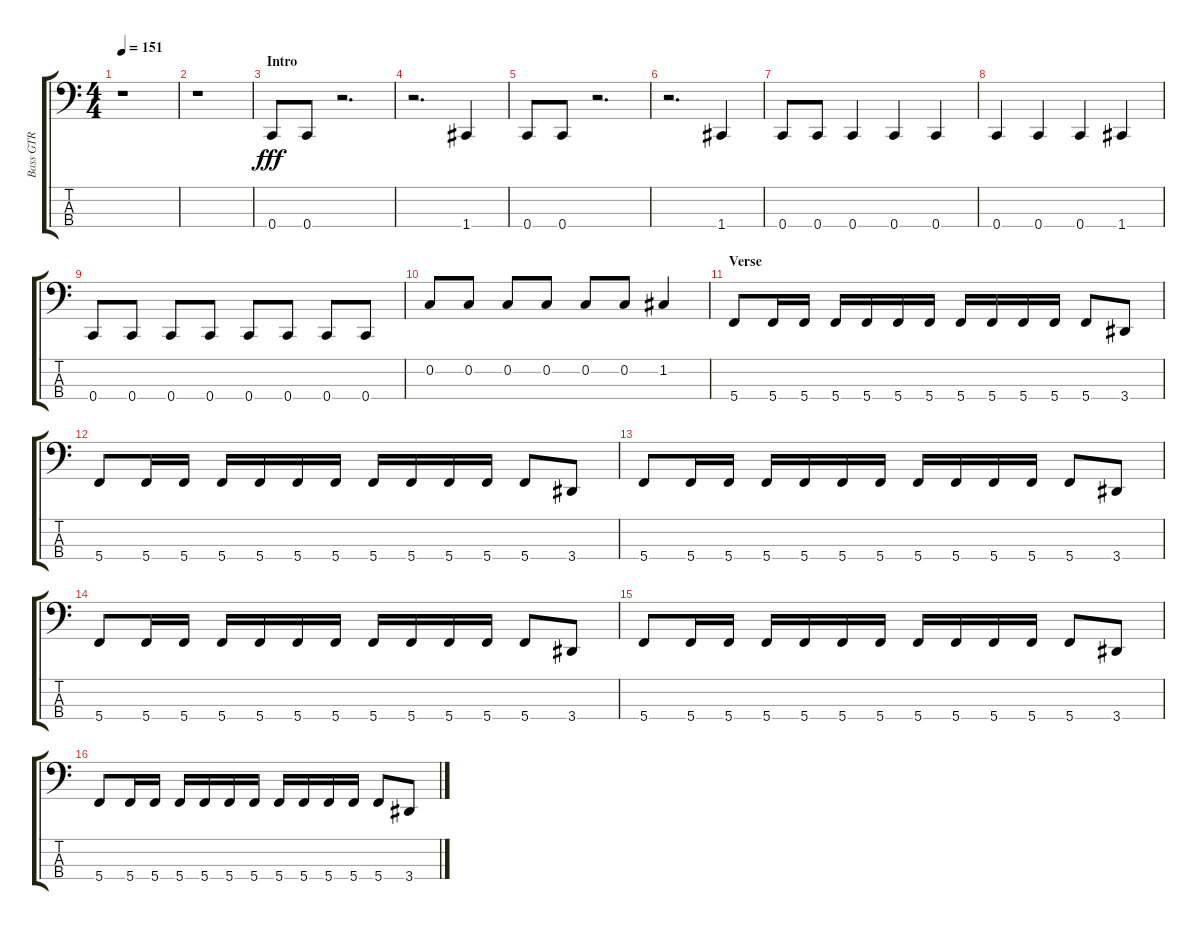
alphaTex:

\track ("Bass GTR" "Bass GTR") {instrument electricbassfinger}
\staff {score tabs}
\tuning (F2 C2 G1 C1) {hide}
\ts (4 4)
\tempo 151
\clef f4
\ks aminor
r.1{dy fff instrument electricbassfinger} |
r.1 |
\section ("" "Intro")
0.4.8 0.4.8 r.2{d} |
r.2{d} 1.4.4 |
0.4.8 0.4.8 r.2{d} |
r.2{d} 1.4.4 |
0.4.8 0.4.8 0.4.4 0.4.4 0.4.4 |
0.4.4 0.4.4 0.4.4 1.4.4 |
0.4.8 0.4.8 0.4.8 0.4.8 0.4.8 0.4.8 0.4.8 0.4.8 |
0.2.8 0.2.8 0.2.8 0.2.8 0.2.8 0.2.8 1.2.4 |
\section ("" "Verse")
5.4.8 5.4.16 5.4.16 5.4.16 5.4.16 5.4.16 5.4.16 5.4.16 5.4.16 5.4.16 5.4.16 5.4.8 3.4.8 |
5.4.8 5.4.16 5.4.16 5.4.16 5.4.16 5.4.16 5.4.16 5.4.16 5.4.16 5.4.16 5.4.16 5.4.8 3.4.8 |
5.4.8 5.4.16 5.4.16 5.4.16 5.4.16 5.4.16 5.4.16 5.4.16 5.4.16 5.4.16 5.4.16 5.4.8 3.4.8 |
5.4.8 5.4.16 5.4.16 5.4.16 5.4.16 5.4.16 5.4.16 5.4.16 5.4.16 5.4.16 5.4.16 5.4.8 3.4.8 |
5.4.8 5.4.16 5.4.16 5.4.16 5.4.16 5.4.16 5.4.16 5.4.16 5.4.16 5.4.16 5.4.16 5.4.8 3.4.8 |
5.4.8 5.4.16 5.4.16 5.4.16 5.4.16 5.4.16 5.4.16 5.4.16 5.4.16 5.4.16 5.4.16 5.4.8 3.4.8
